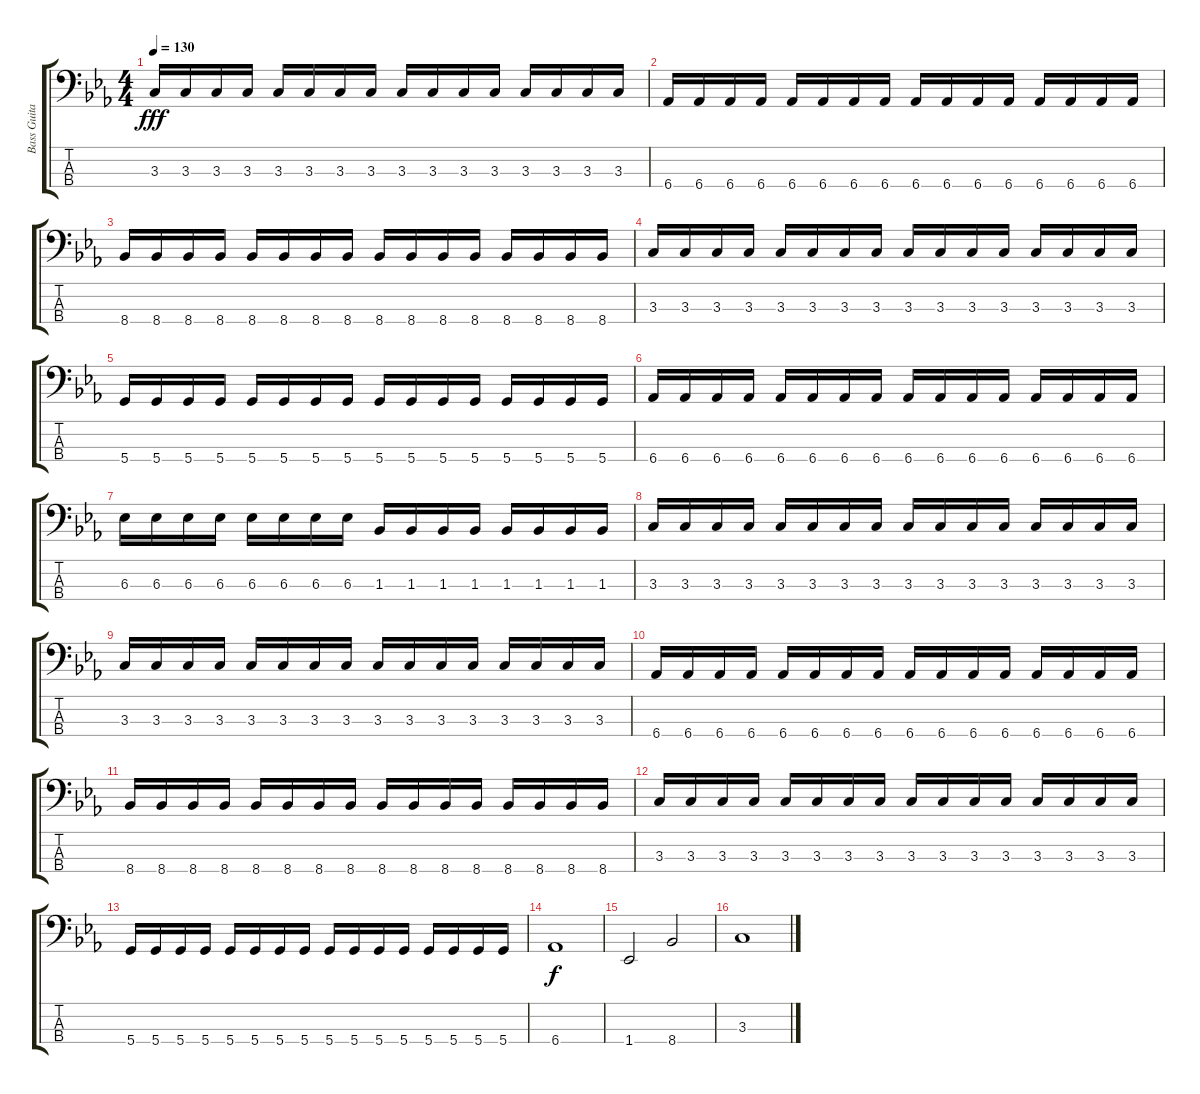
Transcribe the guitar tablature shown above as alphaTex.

\track ("Bass Guitar" "Bass Guita") {instrument electricbassfinger}
\staff {score tabs}
\tuning (G2 D2 A1 D1) {hide}
\ts (4 4)
\tempo 130
\clef f4
\ks cminor
3.3.16{dy fff} 3.3.16 3.3.16 3.3.16 3.3.16 3.3.16 3.3.16 3.3.16 3.3.16 3.3.16 3.3.16 3.3.16 3.3.16 3.3.16 3.3.16 3.3.16 |
6.4.16 6.4.16 6.4.16 6.4.16 6.4.16 6.4.16 6.4.16 6.4.16 6.4.16 6.4.16 6.4.16 6.4.16 6.4.16 6.4.16 6.4.16 6.4.16 |
8.4.16 8.4.16 8.4.16 8.4.16 8.4.16 8.4.16 8.4.16 8.4.16 8.4.16 8.4.16 8.4.16 8.4.16 8.4.16 8.4.16 8.4.16 8.4.16 |
3.3.16 3.3.16 3.3.16 3.3.16 3.3.16 3.3.16 3.3.16 3.3.16 3.3.16 3.3.16 3.3.16 3.3.16 3.3.16 3.3.16 3.3.16 3.3.16 |
5.4.16 5.4.16 5.4.16 5.4.16 5.4.16 5.4.16 5.4.16 5.4.16 5.4.16 5.4.16 5.4.16 5.4.16 5.4.16 5.4.16 5.4.16 5.4.16 |
6.4.16 6.4.16 6.4.16 6.4.16 6.4.16 6.4.16 6.4.16 6.4.16 6.4.16 6.4.16 6.4.16 6.4.16 6.4.16 6.4.16 6.4.16 6.4.16 |
6.3.16 6.3.16 6.3.16 6.3.16 6.3.16 6.3.16 6.3.16 6.3.16 1.3.16 1.3.16 1.3.16 1.3.16 1.3.16 1.3.16 1.3.16 1.3.16 |
3.3.16 3.3.16 3.3.16 3.3.16 3.3.16 3.3.16 3.3.16 3.3.16 3.3.16 3.3.16 3.3.16 3.3.16 3.3.16 3.3.16 3.3.16 3.3.16 |
3.3.16 3.3.16 3.3.16 3.3.16 3.3.16 3.3.16 3.3.16 3.3.16 3.3.16 3.3.16 3.3.16 3.3.16 3.3.16 3.3.16 3.3.16 3.3.16 |
6.4.16 6.4.16 6.4.16 6.4.16 6.4.16 6.4.16 6.4.16 6.4.16 6.4.16 6.4.16 6.4.16 6.4.16 6.4.16 6.4.16 6.4.16 6.4.16 |
8.4.16 8.4.16 8.4.16 8.4.16 8.4.16 8.4.16 8.4.16 8.4.16 8.4.16 8.4.16 8.4.16 8.4.16 8.4.16 8.4.16 8.4.16 8.4.16 |
3.3.16 3.3.16 3.3.16 3.3.16 3.3.16 3.3.16 3.3.16 3.3.16 3.3.16 3.3.16 3.3.16 3.3.16 3.3.16 3.3.16 3.3.16 3.3.16 |
5.4.16 5.4.16 5.4.16 5.4.16 5.4.16 5.4.16 5.4.16 5.4.16 5.4.16 5.4.16 5.4.16 5.4.16 5.4.16 5.4.16 5.4.16 5.4.16 |
6.4.1{dy f} |
1.4.2 8.4.2 |
3.3.1
